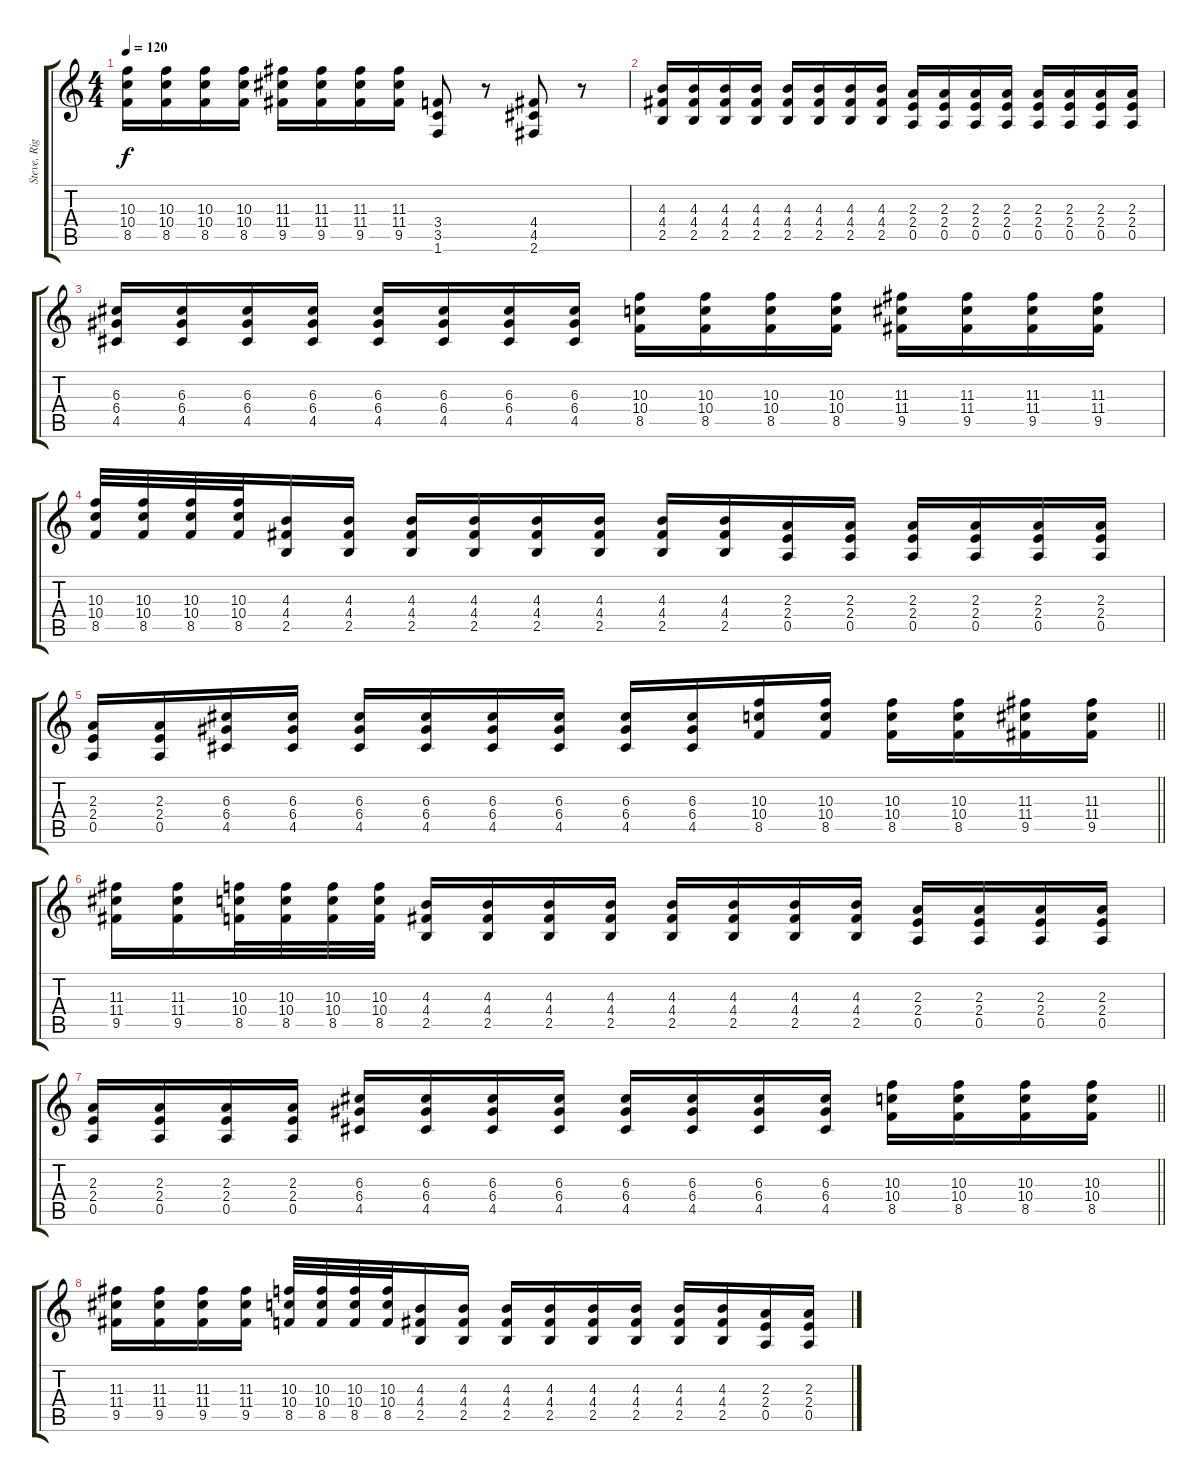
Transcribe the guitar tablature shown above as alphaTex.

\track ("Steve, Righ?" "Steve, Rig") {instrument overdrivenguitar}
\staff {score tabs}
\tuning (E4 B3 G3 D3 A2 E2) {hide}
\ts (4 4)
\tempo 120
\clef g2
\ks c
(10.3 10.4 8.5).16{dy f} (10.3 10.4 8.5).16 (10.3 10.4 8.5).16 (10.3 10.4 8.5).16 (11.3 11.4 9.5).16 (11.3 11.4 9.5).16 (11.3 11.4 9.5).16 (11.3 11.4 9.5).16 (3.4 3.5 1.6).8 r.8 (4.4 4.5 2.6).8 r.8 |
(4.3 4.4 2.5).16 (4.3 4.4 2.5).16 (4.3 4.4 2.5).16 (4.3 4.4 2.5).16 (4.3 4.4 2.5).16 (4.3 4.4 2.5).16 (4.3 4.4 2.5).16 (4.3 4.4 2.5).16 (2.3 2.4 0.5).16 (2.3 2.4 0.5).16 (2.3 2.4 0.5).16 (2.3 2.4 0.5).16 (2.3 2.4 0.5).16 (2.3 2.4 0.5).16 (2.3 2.4 0.5).16 (2.3 2.4 0.5).16 |
(6.3 6.4 4.5).16 (6.3 6.4 4.5).16 (6.3 6.4 4.5).16 (6.3 6.4 4.5).16 (6.3 6.4 4.5).16 (6.3 6.4 4.5).16 (6.3 6.4 4.5).16 (6.3 6.4 4.5).16 (10.3 10.4 8.5).16 (10.3 10.4 8.5).16 (10.3 10.4 8.5).16 (10.3 10.4 8.5).16 (11.3 11.4 9.5).16 (11.3 11.4 9.5).16 (11.3 11.4 9.5).16 (11.3 11.4 9.5).16 |
(10.3 10.4 8.5).32 (10.3 10.4 8.5).32 (10.3 10.4 8.5).32 (10.3 10.4 8.5).32 (4.3 4.4 2.5).16 (4.3 4.4 2.5).16 (4.3 4.4 2.5).16 (4.3 4.4 2.5).16 (4.3 4.4 2.5).16 (4.3 4.4 2.5).16 (4.3 4.4 2.5).16 (4.3 4.4 2.5).16 (2.3 2.4 0.5).16 (2.3 2.4 0.5).16 (2.3 2.4 0.5).16 (2.3 2.4 0.5).16 (2.3 2.4 0.5).16 (2.3 2.4 0.5).16 |
\barLineRight lightlight
(2.3 2.4 0.5).16 (2.3 2.4 0.5).16 (6.3 6.4 4.5).16 (6.3 6.4 4.5).16 (6.3 6.4 4.5).16 (6.3 6.4 4.5).16 (6.3 6.4 4.5).16 (6.3 6.4 4.5).16 (6.3 6.4 4.5).16 (6.3 6.4 4.5).16 (10.3 10.4 8.5).16 (10.3 10.4 8.5).16 (10.3 10.4 8.5).16 (10.3 10.4 8.5).16 (11.3 11.4 9.5).16 (11.3 11.4 9.5).16 |
(11.3 11.4 9.5).16 (11.3 11.4 9.5).16 (10.3 10.4 8.5).32 (10.3 10.4 8.5).32 (10.3 10.4 8.5).32 (10.3 10.4 8.5).32 (4.3 4.4 2.5).16 (4.3 4.4 2.5).16 (4.3 4.4 2.5).16 (4.3 4.4 2.5).16 (4.3 4.4 2.5).16 (4.3 4.4 2.5).16 (4.3 4.4 2.5).16 (4.3 4.4 2.5).16 (2.3 2.4 0.5).16 (2.3 2.4 0.5).16 (2.3 2.4 0.5).16 (2.3 2.4 0.5).16 |
\barLineRight lightlight
(2.3 2.4 0.5).16 (2.3 2.4 0.5).16 (2.3 2.4 0.5).16 (2.3 2.4 0.5).16 (6.3 6.4 4.5).16 (6.3 6.4 4.5).16 (6.3 6.4 4.5).16 (6.3 6.4 4.5).16 (6.3 6.4 4.5).16 (6.3 6.4 4.5).16 (6.3 6.4 4.5).16 (6.3 6.4 4.5).16 (10.3 10.4 8.5).16 (10.3 10.4 8.5).16 (10.3 10.4 8.5).16 (10.3 10.4 8.5).16 |
(11.3 11.4 9.5).16 (11.3 11.4 9.5).16 (11.3 11.4 9.5).16 (11.3 11.4 9.5).16 (10.3 10.4 8.5).32 (10.3 10.4 8.5).32 (10.3 10.4 8.5).32 (10.3 10.4 8.5).32 (4.3 4.4 2.5).16 (4.3 4.4 2.5).16 (4.3 4.4 2.5).16 (4.3 4.4 2.5).16 (4.3 4.4 2.5).16 (4.3 4.4 2.5).16 (4.3 4.4 2.5).16 (4.3 4.4 2.5).16 (2.3 2.4 0.5).16 (2.3 2.4 0.5).16
